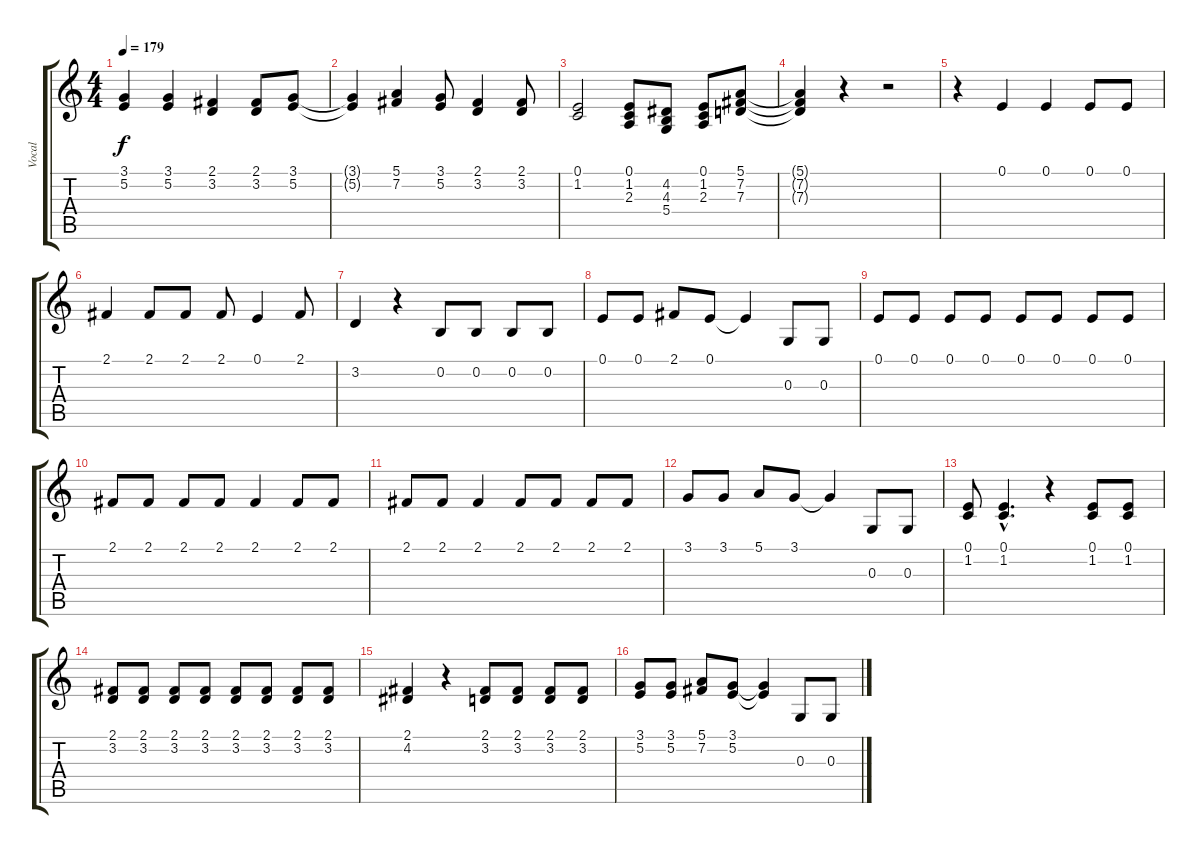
\track ("Vocal" "Vocal") {instrument tenorsax}
\staff {score tabs}
\tuning (E4 B3 G3 D3 A2 E2) {hide}
\ts (4 4)
\tempo 179
\clef g2
\ks c
(3.1 5.2).4{dy f} (3.1 5.2).4 (2.1 3.2).4 (2.1 3.2).8 (3.1 5.2).8 |
(3.1{t} 5.2{t}).4 (5.1 7.2).4 (3.1 5.2).8 (2.1 3.2).4 (2.1 3.2).8 |
(0.1 1.2).2 (0.1 1.2 2.3).8 (4.2 4.3 5.4).8 (0.1 1.2 2.3).8 (5.1 7.2 7.3).8 |
(5.1{t} 7.2{t} 7.3{t}).4 r.4 r.2 |
r.4 0.1.4 0.1.4 0.1.8 0.1.8 |
2.1.4 2.1.8 2.1.8 2.1.8 0.1.4 2.1.8 |
3.2.4 r.4 0.2.8 0.2.8 0.2.8 0.2.8 |
0.1.8 0.1.8 2.1.8 0.1.8 0.1{t}.4 0.3.8 0.3.8 |
0.1.8 0.1.8 0.1.8 0.1.8 0.1.8 0.1.8 0.1.8 0.1.8 |
2.1.8 2.1.8 2.1.8 2.1.8 2.1.4 2.1.8 2.1.8 |
2.1.8 2.1.8 2.1.4 2.1.8 2.1.8 2.1.8 2.1.8 |
3.1.8 3.1.8 5.1.8 3.1.8 3.1{t}.4 0.3.8 0.3.8 |
(0.1 1.2).8 (0.1{hac} 1.2{hac}).4{d} r.4 (0.1 1.2).8 (0.1 1.2).8 |
(2.1 3.2).8 (2.1 3.2).8 (2.1 3.2).8 (2.1 3.2).8 (2.1 3.2).8 (2.1 3.2).8 (2.1 3.2).8 (2.1 3.2).8 |
(2.1 4.2).4 r.4 (2.1 3.2).8 (2.1 3.2).8 (2.1 3.2).8 (2.1 3.2).8 |
(3.1 5.2).8 (3.1 5.2).8 (5.1 7.2).8 (3.1 5.2).8 (3.1{t} 5.2{t}).4 0.3.8 0.3.8
